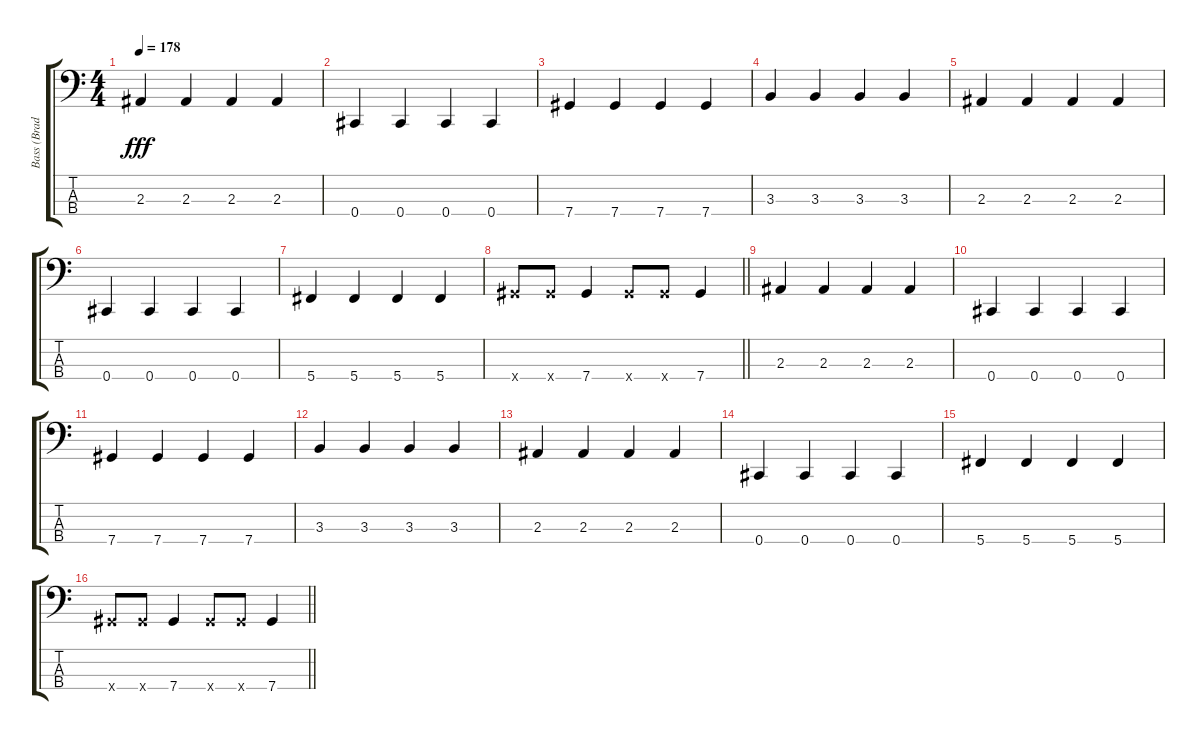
\track ("Bass (Brad Walst)" "Bass (Brad") {instrument electricbasspick}
\staff {score tabs}
\tuning (Gb2 Db2 Ab1 Db1) {hide}
\ts (4 4)
\tempo 178
\clef f4
\ks c
2.3.4{dy fff} 2.3.4 2.3.4 2.3.4 |
0.4.4 0.4.4 0.4.4 0.4.4 |
7.4.4 7.4.4 7.4.4 7.4.4 |
3.3.4 3.3.4 3.3.4 3.3.4 |
2.3.4 2.3.4 2.3.4 2.3.4 |
0.4.4 0.4.4 0.4.4 0.4.4 |
5.4.4 5.4.4 5.4.4 5.4.4 |
\barLineRight lightlight
7.4{x}.8 7.4{x}.8 7.4.4 7.4{x}.8 7.4{x}.8 7.4.4 |
2.3.4 2.3.4 2.3.4 2.3.4 |
0.4.4 0.4.4 0.4.4 0.4.4 |
7.4.4 7.4.4 7.4.4 7.4.4 |
3.3.4 3.3.4 3.3.4 3.3.4 |
2.3.4 2.3.4 2.3.4 2.3.4 |
0.4.4 0.4.4 0.4.4 0.4.4 |
5.4.4 5.4.4 5.4.4 5.4.4 |
\barLineRight lightlight
7.4{x}.8 7.4{x}.8 7.4.4 7.4{x}.8 7.4{x}.8 7.4.4
